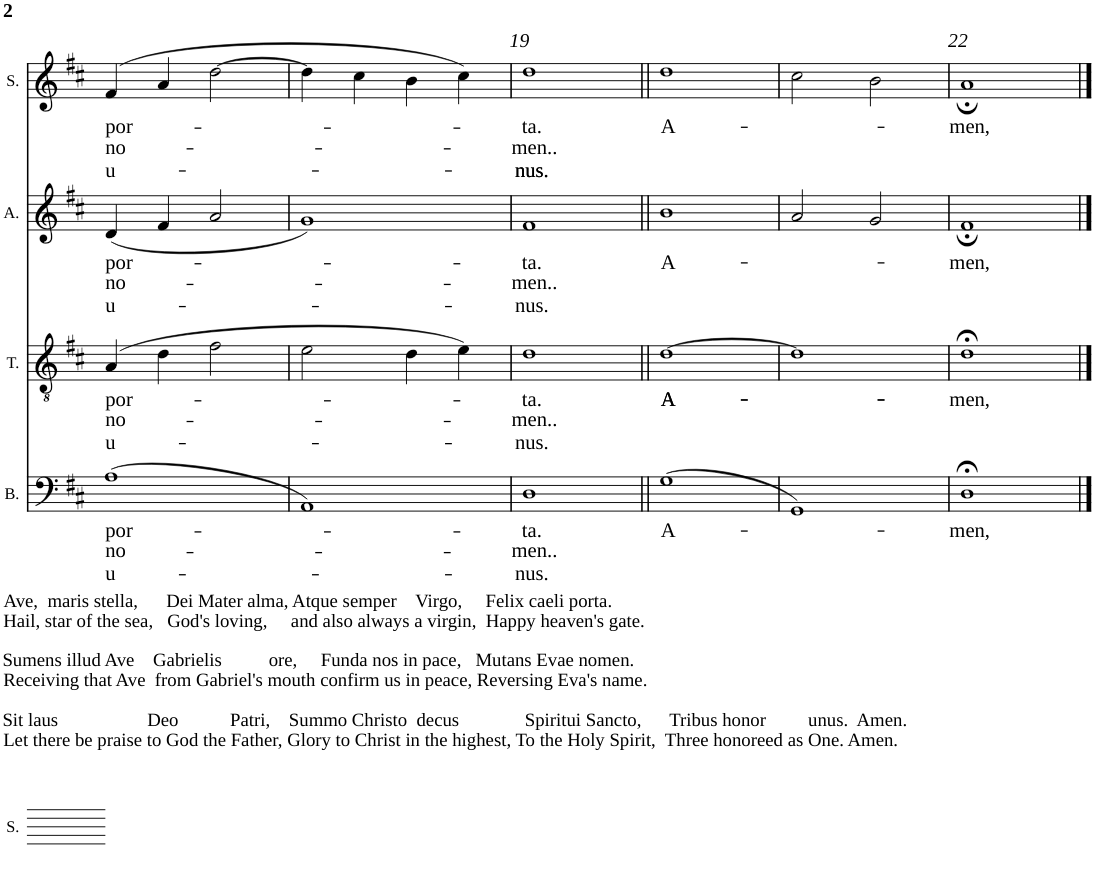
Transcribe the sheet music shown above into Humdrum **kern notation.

**kern	**text	**text	**text	**kern	**text	**text	**text	**kern	**text	**text	**text	**kern	**text	**text	**text
*part4	*part4	*part4	*part4	*part3	*part3	*part3	*part3	*part2	*part2	*part2	*part2	*part1	*part1	*part1	*part1
*staff4	*staff4	*staff4	*staff4	*staff3	*staff3	*staff3	*staff3	*staff2	*staff2	*staff2	*staff2	*staff1	*staff1	*staff1	*staff1
*I"Bass	*	*	*	*I"Tenor	*	*	*	*I"Alto	*	*	*	*I"Soprano	*	*	*
*I'B.	*	*	*	*I'T.	*	*	*	*I'A.	*	*	*	*I'S.	*	*	*
!!LO:PB:g=z
*clefF4	*	*	*	*clefGv2	*	*	*	*clefG2	*	*	*	*clefG2	*	*	*
*k[f#c#]	*	*	*	*k[f#c#]	*	*	*	*k[f#c#]	*	*	*	*k[f#c#]	*	*	*
*D:	*	*	*	*D:	*	*	*	*D:	*	*	*	*D:	*	*	*
*M4/4	*	*	*	*M4/4	*	*	*	*M4/4	*	*	*	*M4/4	*	*	*
*met(c)	*	*	*	*met(c)	*	*	*	*met(c)	*	*	*	*met(c)	*	*	*
=17	=17	=17	=17	=17	=17	=17	=17	=17	=17	=17	=17	=17	=17	=17	=17
!	!LO:LY:b	!LO:LY:b	!LO:LY:b	!	!LO:LY:b	!LO:LY:b	!LO:LY:b	!	!LO:LY:b	!LO:LY:b	!LO:LY:b	!	!LO:LY:b	!LO:LY:b	!LO:LY:b
(1A	por-	-no-	u-	(4A/	por-	-no-	u-	(4d/	por-	-no-	u-	(4f#/	por-	-no-	u-
.	.	.	.	4d\	.	.	.	4f#/	.	.	.	4a/	.	.	.
.	.	.	.	2f#\	.	.	.	2a/	.	.	.	[>2dd\	.	.	.
=18	=18	=18	=18	=18	=18	=18	=18	=18	=18	=18	=18	=18	=18	=18	=18
1AA)	.	.	.	2e\	.	.	.	1g)	.	.	.	4dd\]	.	.	.
.	.	.	.	.	.	.	.	.	.	.	.	4cc#\	.	.	.
.	.	.	.	4d\	.	.	.	.	.	.	.	4b\	.	.	.
.	.	.	.	4e\)	.	.	.	.	.	.	.	4cc#\)	.	.	.
=19	=19	=19	=19	=19	=19	=19	=19	=19	=19	=19	=19	=19	=19	=19	=19
!	!LO:LY:b	!LO:LY:b	!LO:LY:b	!	!LO:LY:b	!LO:LY:b	!LO:LY:b	!	!LO:LY:b	!LO:LY:b	!LO:LY:b	!	!LO:LY:b	!LO:LY:b	!LO:LY:b
1D	-ta.	men..	-nus.	1d	-ta.	men..	-nus.	1f#	-ta.	men..	-nus.	1dd	-ta.	men..	-nus.
=20||	=20||	=20||	=20||	=20||	=20||	=20||	=20||	=20||	=20||	=20||	=20||	=20||	=20||	=20||	=20||
!	!LO:LY:b	!	!	!	!LO:LY:b	!	!	!	!LO:LY:b	!	!	!	!LO:LY:b	!	!
(1G	A-	.	.	[>1d	A-	.	.	1b	A-	.	.	1dd	A-	.	.
=21	=21	=21	=21	=21	=21	=21	=21	=21	=21	=21	=21	=21	=21	=21	=21
1GG)	.	.	.	1d]	.	.	.	2a/	.	.	.	2cc#\	.	.	.
.	.	.	.	.	.	.	.	2g/	.	.	.	2b\	.	.	.
=22	=22	=22	=22	=22	=22	=22	=22	=22	=22	=22	=22	=22	=22	=22	=22
!	!LO:LY:b	!	!	!	!LO:LY:b	!	!	!	!LO:LY:b	!	!	!	!LO:LY:b	!	!
1D;<	-men,	.	.	1d;<	-men,	.	.	1f#;	-men,	.	.	1a;	-men,	.	.
!!LO:LB:g=z
==23	==23	==23	==23	==23	==23	==23	==23	==23	==23	==23	==23	==23	==23	==23	==23
*k[f#c#]	*	*	*	*k[f#c#]	*	*	*	*k[f#c#]	*	*	*	*k[f#c#]	*	*	*
*D:	*	*	*	*D:	*	*	*	*D:	*	*	*	*D:	*	*	*
!	!	!	!	!	!	!	!	!	!	!	!	!LO:TX:a:t=Ave,  maris stella,      Dei Mater alma, Atque semper    Virgo,     Felix caeli porta.	!	!	!
!	!	!	!	!	!	!	!	!	!	!	!	!LO:TX:a:t=Hail, star of the sea,   God's loving,     and also always a virgin,  Happy heaven's gate.	!	!	!
!	!	!	!	!	!	!	!	!	!	!	!	!LO:TX:a:t=Sumens illud Ave    Gabrielis          ore,     Funda nos in pace,   Mutans Evae nomen.	!	!	!
!	!	!	!	!	!	!	!	!	!	!	!	!LO:TX:a:t=Receiving that Ave  from Gabriel's mouth confirm us in peace, Reversing Eva's name.	!	!	!
!	!	!	!	!	!	!	!	!	!	!	!	!LO:TX:a:t=Sit laus                   Deo           Patri,    Summo Christo  decus              Spiritui Sancto,      Tribus honor         unus.  Amen.	!	!	!
!	!	!	!	!	!	!	!	!	!	!	!	!LO:TX:a:t=Let there be praise to God the Father, Glory to Christ in the highest, To the Holy Spirit,  Three honoreed as One. Amen.	!	!	!
1ryy	.	.	.	1ryy	.	.	.	1ryy	.	.	.	1ryy	.	.	.
=-	=-	=-	=-	=-	=-	=-	=-	=-	=-	=-	=-	=-	=-	=-	=-
*-	*-	*-	*-	*-	*-	*-	*-	*-	*-	*-	*-	*-	*-	*-	*-
